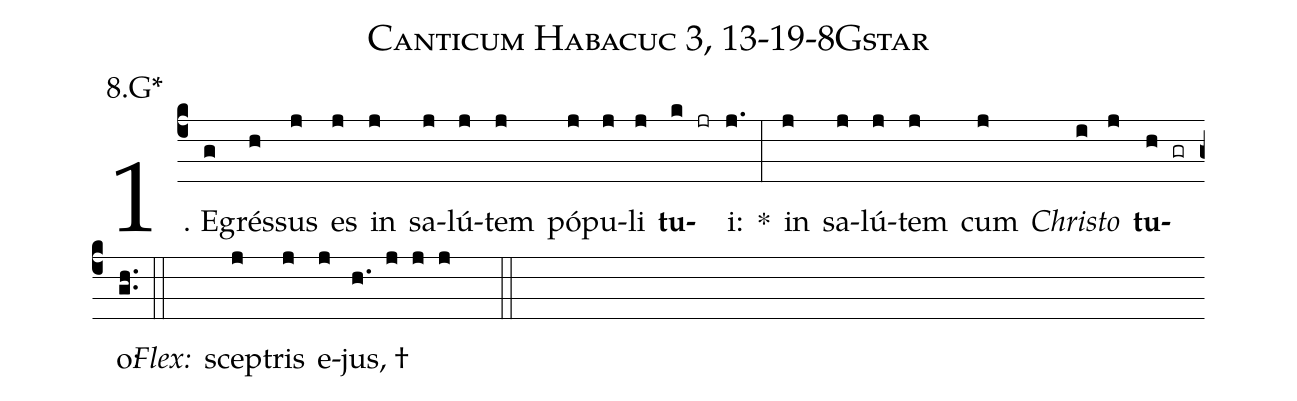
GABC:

name: Canticum Habacuc 3, 13-19-8Gstar;
annotation: 8.G*;
%%
(c4)1. E(g)grés(h)sus(j) es(j) in(j) sa(j)lú(j)tem(j) pó(j)pu(j)li(j) <b>tu</b>(k jr)i:(j.) *(:) in(j) sa(j)lú(j)tem(j) cum(j) <i>Chris</i>(i)<i>to</i>(j) <b>tu</b>(h gr)o:(gh..) (::)
<i>Flex:</i>()  scep(j)tris(j) e(j)jus, †(h. j j j  ::)
